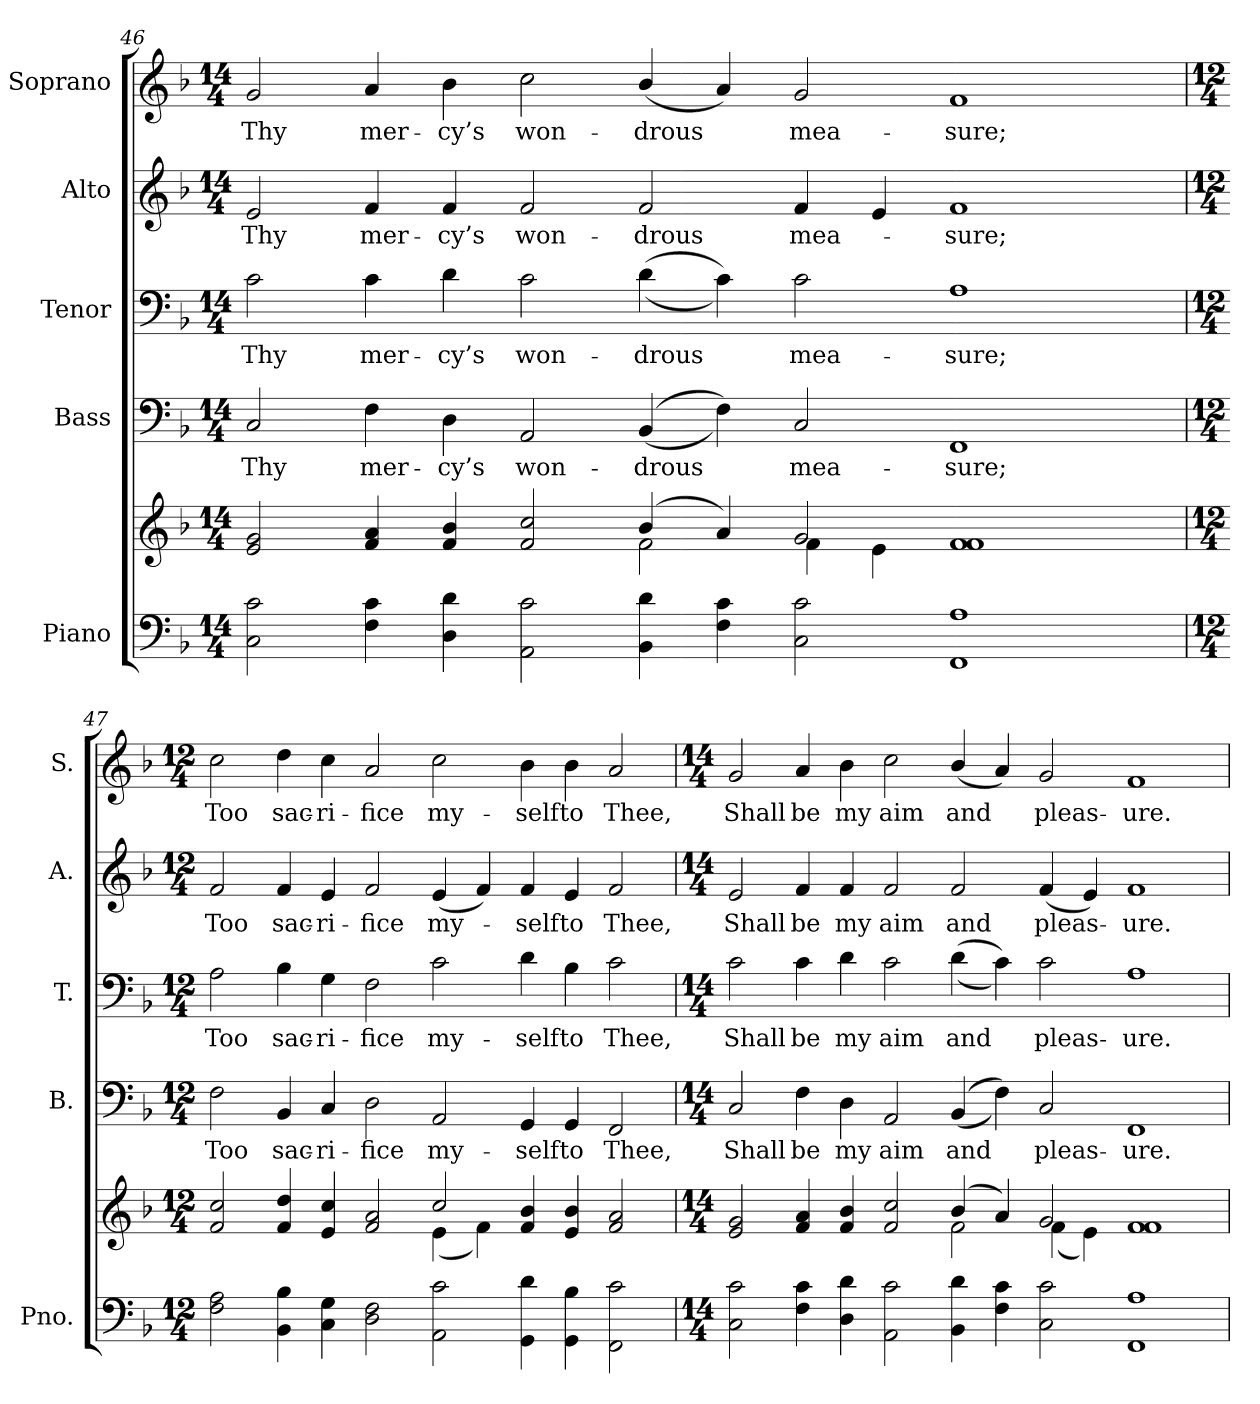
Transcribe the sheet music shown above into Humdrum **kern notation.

**kern	**kern	**kern	**text	**kern	**text	**kern	**text	**kern	**text
*part5	*part5	*part4	*part4	*part3	*part3	*part2	*part2	*part1	*part1
*staff6	*staff5	*staff4	*staff4	*staff3	*staff3	*staff2	*staff2	*staff1	*staff1
*I"Piano	*	*I"Bass	*	*I"Tenor	*	*I"Alto	*	*I"Soprano	*
*I'Pno.	*	*I'B.	*	*I'T.	*	*I'A.	*	*I'S.	*
!!LO:PB:g=z
*clefF4	*clefG2	*clefF4	*	*clefF4	*	*clefG2	*	*clefG2	*
*k[b-]	*k[b-]	*k[b-]	*	*k[b-]	*	*k[b-]	*	*k[b-]	*
*F:	*F:	*F:	*	*F:	*	*F:	*	*F:	*
*M14/4	*M14/4	*M14/4	*	*M14/4	*	*M14/4	*	*M14/4	*
=46	=46	=46	=46	=46	=46	=46	=46	=46	=46
*	*^	*	*	*	*	*	*	*	*
!	!	!	!	!LO:LY:b:color=#000000	!	!	!	!	!	!
!	!	!	!	!	!	!LO:LY:b:color=#000000	!	!	!	!
!	!	!	!	!	!	!	!	!LO:LY:b:color=#000000	!	!
!	!	!	!	!	!	!	!	!	!	!LO:LY:b:color=#000000
2Ci\ 2ci	2ei/ 2gi	1ryy	2Ci/	Thy	2ci\	Thy	2ei/	Thy	2gi/	Thy
!	!	!	!	!LO:LY:b:color=#000000	!	!	!	!	!	!
!	!	!	!	!	!	!LO:LY:b:color=#000000	!	!	!	!
!	!	!	!	!	!	!	!	!LO:LY:b:color=#000000	!	!
!	!	!	!	!	!	!	!	!	!	!LO:LY:b:color=#000000
4Fi\ 4ci	4fi/ 4ai	.	4Fi\	mer-	4ci\	mer-	4fi/	mer-	4ai/	mer-
!	!	!	!	!LO:LY:b:color=#000000	!	!	!	!	!	!
!	!	!	!	!	!	!LO:LY:b:color=#000000	!	!	!	!
!	!	!	!	!	!	!	!	!LO:LY:b:color=#000000	!	!
!	!	!	!	!	!	!	!	!	!	!LO:LY:b:color=#000000
4Di\ 4di	4fi/ 4b-i	.	4Di\	-cy’s	4di\	-cy’s	4fi/	-cy’s	4b-i\	-cy’s
!	!	!	!	!LO:LY:b:color=#000000	!	!	!	!	!	!
!	!	!	!	!	!	!LO:LY:b:color=#000000	!	!	!	!
!	!	!	!	!	!	!	!	!LO:LY:b:color=#000000	!	!
!	!	!	!	!	!	!	!	!	!	!LO:LY:b:color=#000000
2AAi\ 2ci	2fi/ 2cci	2ryy	2AAi/	won-	2ci\	won-	2fi/	won-	2cci\	won-
!	!	!	!	!LO:LY:b:color=#000000	!	!	!	!	!	!
!	!	!	!	!	!	!LO:LY:b:color=#000000	!	!	!	!
!	!	!	!	!	!	!	!	!LO:LY:b:color=#000000	!	!
!	!	!	!	!	!	!	!	!	!	!LO:LY:b:color=#000000
4BB-i\ 4di	(4b-i/	2fi\	((4BB-i/	-drous	((4di\	-drous	2fi/	-drous	(4b-i/	-drous
4Fi\ 4ci	4ai/)	.	4Fi\))	.	4ci\))	.	.	.	4ai/)	.
!	!	!	!	!LO:LY:b:color=#000000	!	!	!	!	!	!
!	!	!	!	!	!	!LO:LY:b:color=#000000	!	!	!	!
!	!	!	!	!	!	!	!	!LO:LY:b:color=#000000	!	!
!	!	!	!	!	!	!	!	!	!	!LO:LY:b:color=#000000
2Ci\ 2ci	2gi/	4fi\	2Ci/	mea-	2ci\	mea-	4fi/	mea-	2gi/	mea-
.	.	4ei\	.	.	.	.	4ei/	.	.	.
!	!	!	!	!LO:LY:b:color=#000000	!	!	!	!	!	!
!	!	!	!	!	!	!LO:LY:b:color=#000000	!	!	!	!
!	!	!	!	!	!	!	!	!LO:LY:b:color=#000000	!	!
!	!	!	!	!	!	!	!	!	!	!LO:LY:b:color=#000000
1FFi 1Ai	1fi 1fi	2ryy	1FFi	-sure;	1Ai	-sure;	1fi	-sure;	1fi	-sure;
.	.	2ryy	.	.	.	.	.	.	.	.
!!LO:PB:g=z
=47	=47	=47	=47	=47	=47	=47	=47	=47	=47	=47
*M12/4	*M12/4	*	*M12/4	*	*M12/4	*	*M12/4	*	*M12/4	*
!	!	!	!	!LO:LY:b:color=#000000	!	!	!	!	!	!
!	!	!	!	!	!	!LO:LY:b:color=#000000	!	!	!	!
!	!	!	!	!	!	!	!	!LO:LY:b:color=#000000	!	!
!	!	!	!	!	!	!	!	!	!	!LO:LY:b:color=#000000
2Fi\ 2Ai	2fi/ 2cci	1ryy	2Fi\	Too	2Ai\	Too	2fi/	Too	2cci\	Too
!	!	!	!	!LO:LY:b:color=#000000	!	!	!	!	!	!
!	!	!	!	!	!	!LO:LY:b:color=#000000	!	!	!	!
!	!	!	!	!	!	!	!	!LO:LY:b:color=#000000	!	!
!	!	!	!	!	!	!	!	!	!	!LO:LY:b:color=#000000
4BB-i\ 4B-i	4fi/ 4ddi	.	4BB-i/	sac-	4B-i\	sac-	4fi/	sac-	4ddi\	sac-
!	!	!	!	!LO:LY:b:color=#000000	!	!	!	!	!	!
!	!	!	!	!	!	!LO:LY:b:color=#000000	!	!	!	!
!	!	!	!	!	!	!	!	!LO:LY:b:color=#000000	!	!
!	!	!	!	!	!	!	!	!	!	!LO:LY:b:color=#000000
4Ci\ 4Gi	4ei/ 4cci	.	4Ci/	-ri-	4Gi\	-ri-	4ei/	-ri-	4cci\	-ri-
!	!	!	!	!LO:LY:b:color=#000000	!	!	!	!	!	!
!	!	!	!	!	!	!LO:LY:b:color=#000000	!	!	!	!
!	!	!	!	!	!	!	!	!LO:LY:b:color=#000000	!	!
!	!	!	!	!	!	!	!	!	!	!LO:LY:b:color=#000000
2Di\ 2Fi	2fi/ 2ai	2ryy	2Di\	-fice	2Fi\	-fice	2fi/	-fice	2ai/	-fice
!	!	!	!	!LO:LY:b:color=#000000	!	!	!	!	!	!
!	!	!	!	!	!	!LO:LY:b:color=#000000	!	!	!	!
!	!	!	!	!	!	!	!	!LO:LY:b:color=#000000	!	!
!	!	!	!	!	!	!	!	!	!	!LO:LY:b:color=#000000
2AAi\ 2ci	2cci/	(4ei\	2AAi/	my-	2ci\	my-	(4ei/	my-	2cci\	my-
.	.	4fi\)	.	.	.	.	4fi/)	.	.	.
!	!	!	!	!LO:LY:b:color=#000000	!	!	!	!	!	!
!	!	!	!	!	!	!LO:LY:b:color=#000000	!	!	!	!
!	!	!	!	!	!	!	!	!LO:LY:b:color=#000000	!	!
!	!	!	!	!	!	!	!	!	!	!LO:LY:b:color=#000000
4GGi\ 4di	4fi/ 4b-i	1ryy	4GGi/	-self	4di\	-self	4fi/	-self	4b-i\	-self
!	!	!	!	!LO:LY:b:color=#000000	!	!	!	!	!	!
!	!	!	!	!	!	!LO:LY:b:color=#000000	!	!	!	!
!	!	!	!	!	!	!	!	!LO:LY:b:color=#000000	!	!
!	!	!	!	!	!	!	!	!	!	!LO:LY:b:color=#000000
4GGi\ 4B-i	4ei/ 4b-i	.	4GGi/	to	4B-i\	to	4ei/	to	4b-i\	to
!	!	!	!	!LO:LY:b:color=#000000	!	!	!	!	!	!
!	!	!	!	!	!	!LO:LY:b:color=#000000	!	!	!	!
!	!	!	!	!	!	!	!	!LO:LY:b:color=#000000	!	!
!	!	!	!	!	!	!	!	!	!	!LO:LY:b:color=#000000
2FFi\ 2ci	2fi/ 2ai	.	2FFi/	Thee,	2ci\	Thee,	2fi/	Thee,	2ai/	Thee,
!!LO:PB:g=z
=48	=48	=48	=48	=48	=48	=48	=48	=48	=48	=48
*M14/4	*M14/4	*	*M14/4	*	*M14/4	*	*M14/4	*	*M14/4	*
!	!	!	!	!LO:LY:b:color=#000000	!	!	!	!	!	!
!	!	!	!	!	!	!LO:LY:b:color=#000000	!	!	!	!
!	!	!	!	!	!	!	!	!LO:LY:b:color=#000000	!	!
!	!	!	!	!	!	!	!	!	!	!LO:LY:b:color=#000000
2Ci\ 2ci	2ei/ 2gi	2ryy	2Ci/	Shall	2ci\	Shall	2ei/	Shall	2gi/	Shall
!	!	!	!	!LO:LY:b:color=#000000	!	!	!	!	!	!
!	!	!	!	!	!	!LO:LY:b:color=#000000	!	!	!	!
!	!	!	!	!	!	!	!	!LO:LY:b:color=#000000	!	!
!	!	!	!	!	!	!	!	!	!	!LO:LY:b:color=#000000
4Fi\ 4ci	4fi/ 4ai	1ryy	4Fi\	be	4ci\	be	4fi/	be	4ai/	be
!	!	!	!	!LO:LY:b:color=#000000	!	!	!	!	!	!
!	!	!	!	!	!	!LO:LY:b:color=#000000	!	!	!	!
!	!	!	!	!	!	!	!	!LO:LY:b:color=#000000	!	!
!	!	!	!	!	!	!	!	!	!	!LO:LY:b:color=#000000
4Di\ 4di	4fi/ 4b-i	.	4Di\	my	4di\	my	4fi/	my	4b-i\	my
!	!	!	!	!LO:LY:b:color=#000000	!	!	!	!	!	!
!	!	!	!	!	!	!LO:LY:b:color=#000000	!	!	!	!
!	!	!	!	!	!	!	!	!LO:LY:b:color=#000000	!	!
!	!	!	!	!	!	!	!	!	!	!LO:LY:b:color=#000000
2AAi\ 2ci	2fi/ 2cci	.	2AAi/	aim	2ci\	aim	2fi/	aim	2cci\	aim
!	!	!	!	!LO:LY:b:color=#000000	!	!	!	!	!	!
!	!	!	!	!	!	!LO:LY:b:color=#000000	!	!	!	!
!	!	!	!	!	!	!	!	!LO:LY:b:color=#000000	!	!
!	!	!	!	!	!	!	!	!	!	!LO:LY:b:color=#000000
4BB-i\ 4di	(4b-i/	2fi\	((4BB-i/	and	((4di\	and	2fi/	and	(4b-i/	and
4Fi\ 4ci	4ai/)	.	4Fi\))	.	4ci\))	.	.	.	4ai/)	.
!	!	!	!	!LO:LY:b:color=#000000	!	!	!	!	!	!
!	!	!	!	!	!	!LO:LY:b:color=#000000	!	!	!	!
!	!	!	!	!	!	!	!	!LO:LY:b:color=#000000	!	!
!	!	!	!	!	!	!	!	!	!	!LO:LY:b:color=#000000
2Ci\ 2ci	2gi/	(4fi\	2Ci/	pleas-	2ci\	pleas-	(4fi/	pleas-	2gi/	pleas-
.	.	4ei\)	.	.	.	.	4ei/)	.	.	.
!	!	!	!	!LO:LY:b:color=#000000	!	!	!	!	!	!
!	!	!	!	!	!	!LO:LY:b:color=#000000	!	!	!	!
!	!	!	!	!	!	!	!	!LO:LY:b:color=#000000	!	!
!	!	!	!	!	!	!	!	!	!	!LO:LY:b:color=#000000
1FFi 1Ai	1fi 1fi	1ryy	1FFi	-ure.	1Ai	-ure.	1fi	-ure.	1fi	-ure.
*	*v	*v	*	*	*	*	*	*	*	*
=	=	=	=	=	=	=	=	=	=
*-	*-	*-	*-	*-	*-	*-	*-	*-	*-
